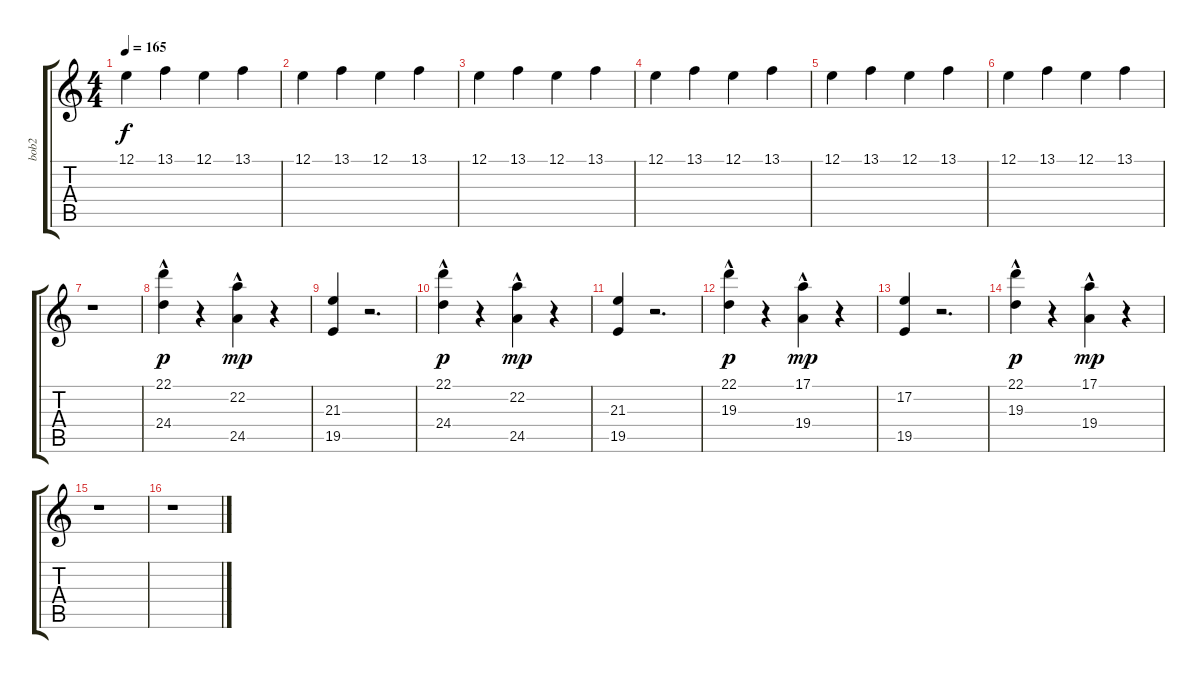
\track ("bob2" "bob2") {instrument lead2sawtooth}
\staff {score tabs}
\tuning (E4 B3 G3 D3 A2 E2) {hide}
\ts (4 4)
\tempo 165
\clef g2
\ks c
12.1.4{dy f volume 10} 13.1.4 12.1.4 13.1.4 |
12.1.4 13.1.4{volume 12} 12.1.4 13.1.4 |
12.1.4{volume 10} 13.1.4 12.1.4 13.1.4 |
12.1.4{volume 12} 13.1.4 12.1.4 13.1.4 |
12.1.4 13.1.4{volume 10} 12.1.4 13.1.4 |
12.1.4{volume 12} 13.1.4 12.1.4 13.1.4 |
r.1 |
(22.1{hac} 24.4).4{dy p} r.4 (22.2{hac} 24.5).4{dy mp} r.4 |
(21.3 19.5).4 r.2{d} |
(22.1{hac} 24.4).4{dy p} r.4 (22.2{hac} 24.5).4{dy mp} r.4 |
(21.3 19.5).4 r.2{d} |
(22.1{hac} 19.3).4{dy p} r.4 (17.1{hac} 19.4).4{dy mp} r.4 |
(17.2 19.5).4 r.2{d} |
(22.1{hac} 19.3).4{dy p} r.4 (17.1{hac} 19.4).4{dy mp} r.4 |
r.1 |
r.1
